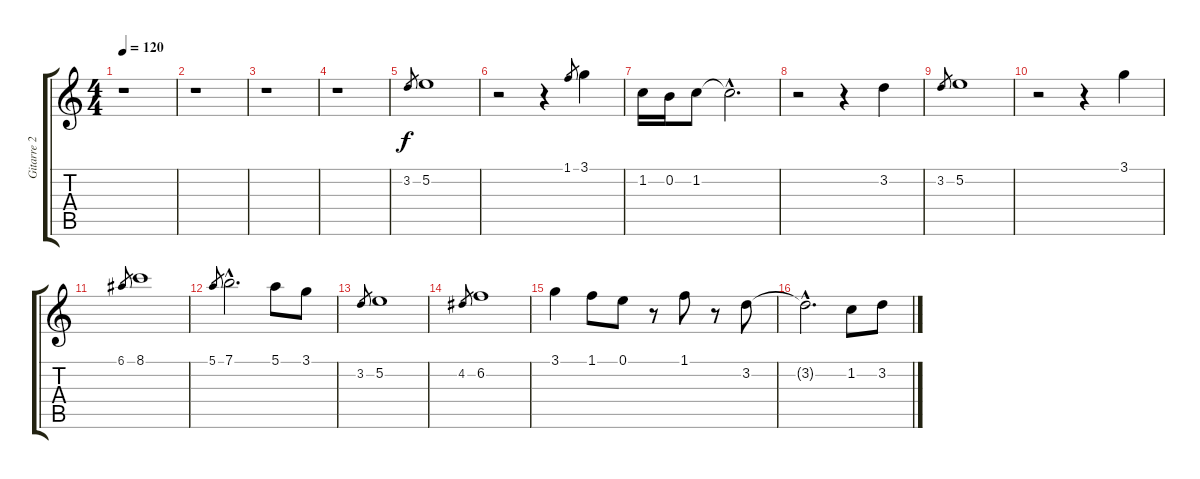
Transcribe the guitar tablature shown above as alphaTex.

\track ("Gitarre 2" "Gitarre 2") {instrument acousticguitarnylon}
\staff {score tabs}
\tuning (E4 B3 G3 D3 A2 E2) {hide}
\ts (4 4)
\tempo 120
\clef g2
\ks c
r.1{dy f instrument acousticguitarnylon} |
r.1 |
r.1 |
r.1 |
3.2.8{gr} 5.2.1 |
r.2 r.4 1.1.8{gr} 3.1.4 |
1.2.16 0.2.16 1.2.8 1.2{hac t}.2{d} |
r.2 r.4 3.2.4 |
3.2.8{gr} 5.2.1 |
r.2 r.4 3.1.4 |
6.1.8{gr} 8.1.1 |
5.1.8{gr} 7.1{hac}.2{d} 5.1.8 3.1.8 |
3.2.8{gr} 5.2.1 |
4.2.8{gr} 6.2.1 |
3.1.4 1.1.8 0.1.8 r.8 1.1.8 r.8 3.2.8 |
3.2{hac t}.2{d} 1.2.8 3.2.8
